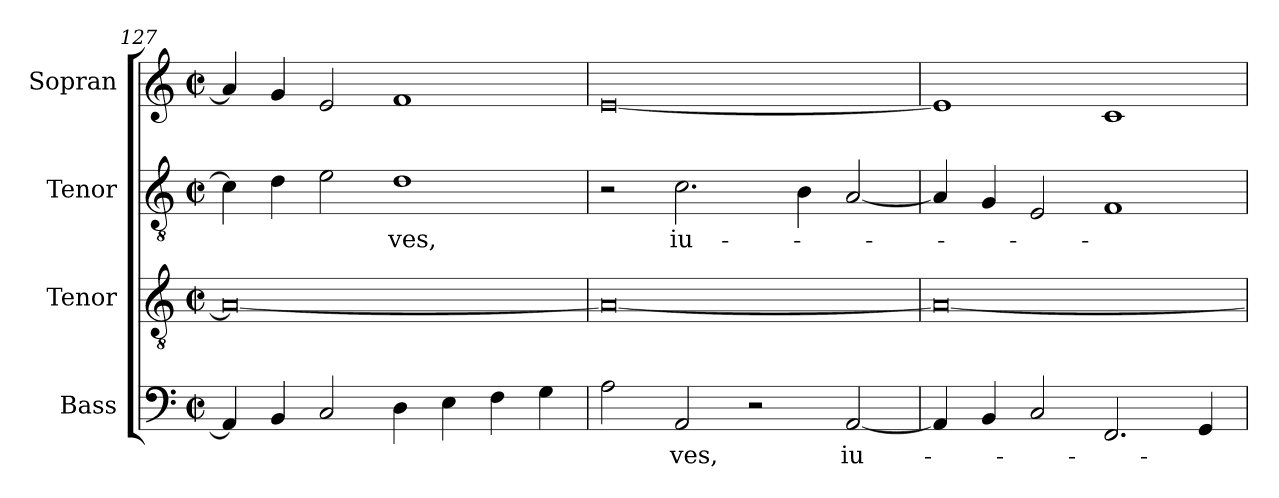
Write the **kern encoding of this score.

**kern	**text	**kern	**kern	**text	**kern
*part4	*part4	*part3	*part2	*part2	*part1
*staff4	*staff4	*staff3	*staff2	*staff2	*staff1
*I"Bass	*	*I"Tenor	*I"Tenor	*	*I"Sopran
*	*	*I'Tenor	*	*	*
!!LO:LB:g=z
*clefF4	*	*clefGv2	*clefGv2	*	*clefG2
*	*	*ITrd7c12	*ITrd7c12	*	*
*k[]	*	*k[]	*k[]	*	*k[]
*M2/2	*	*M2/2	*M2/2	*	*M2/2
*met(c|)	*	*met(c|)	*met(c|)	*	*met(c|)
=127	=127	=127	=127	=127	=127
4AAi/]	.	0AAi_<	4Ci\]	.	4ai/]
4BBi/	.	.	4Di\	.	4gi/
2Ci/	.	.	2Ei\	.	2ei/
!	!	!	!	!LO:LY:b:color=#000000	!
4Di\	.	.	1Di	-ves,	1fi
4Ei\	.	.	.	.	.
4Fi\	.	.	.	.	.
4Gi\	.	.	.	.	.
=128	=128	=128	=128	=128	=128
2Ai\	.	0AAi_<	2r	.	[<0ei
!	!LO:LY:b:color=#000000	!	!	!	!
!	!	!	!	!LO:LY:b:color=#000000	!
2AAi/	-ves,	.	2.Ci\	iu-	.
2r	.	.	.	.	.
.	.	.	4BBi\	.	.
!	!LO:LY:b:color=#000000	!	!	!	!
[<2AAi/	iu-	.	[<2AAi/	.	.
=129	=129	=129	=129	=129	=129
4AAi/]	.	0AAi_<	4AAi/]	.	1ei]
4BBi/	.	.	4GGi/	.	.
2Ci/	.	.	2EEi/	.	.
2.FFi/	.	.	1FFi	.	1ci
4GGi/	.	.	.	.	.
=	=	=	=	=	=
*-	*-	*-	*-	*-	*-
